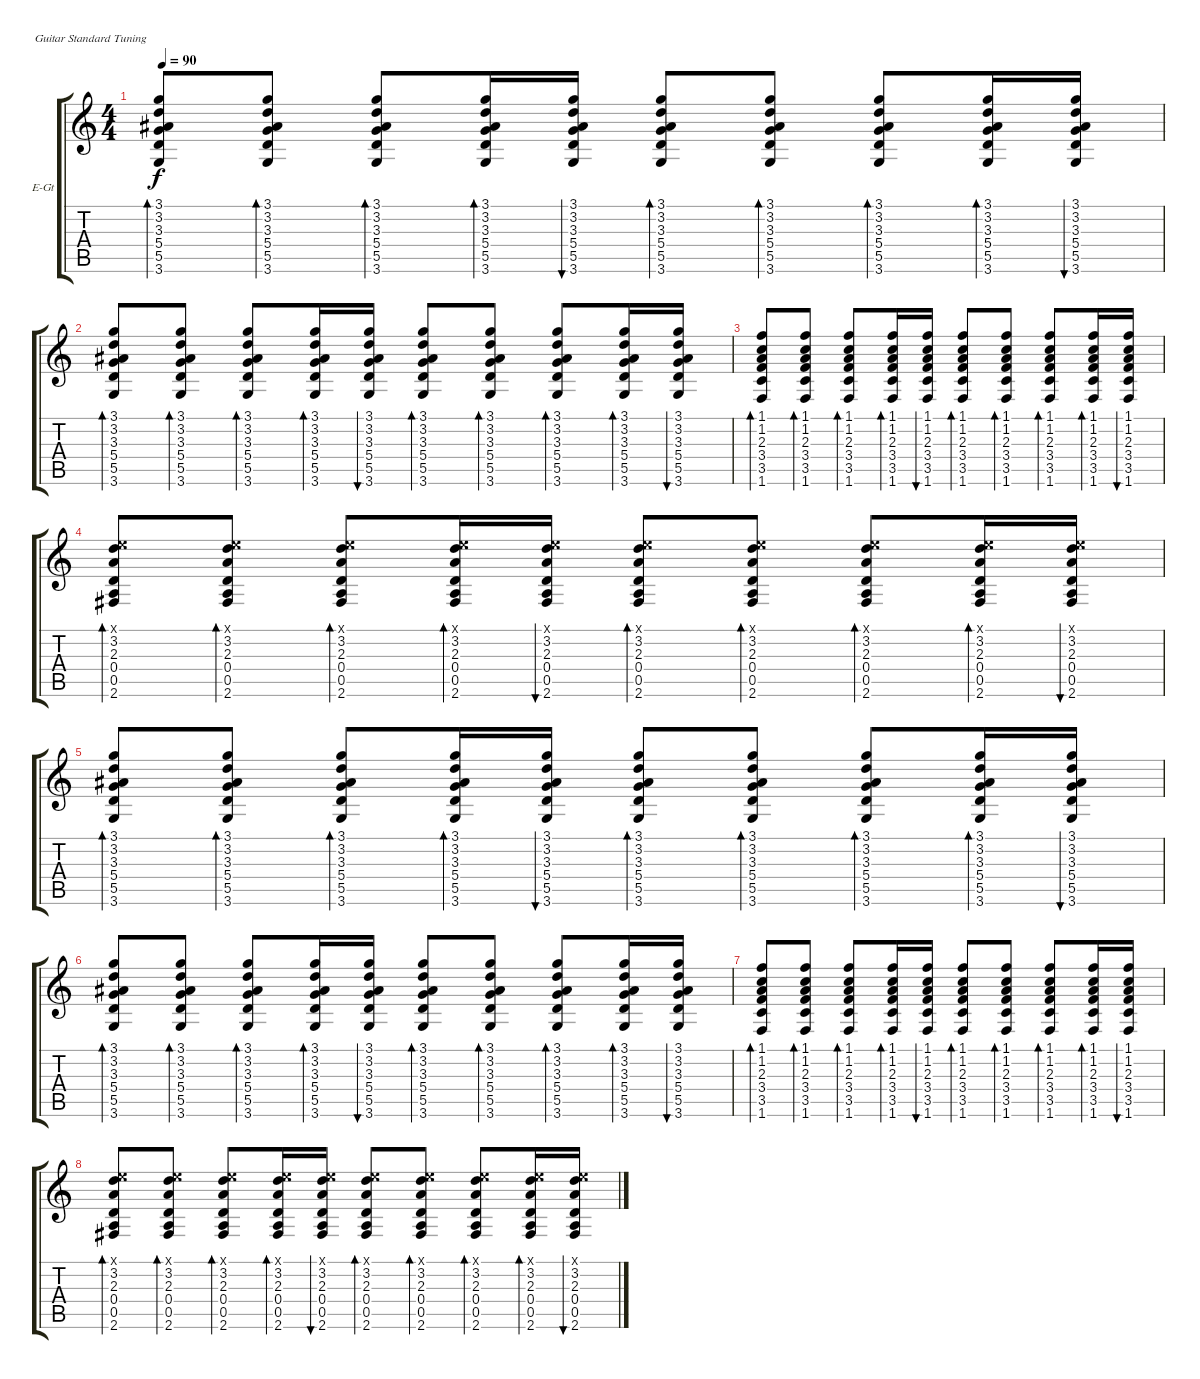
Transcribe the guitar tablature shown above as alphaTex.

\defaultSystemsLayout 4
\bracketExtendMode groupsimilarinstruments
\firstSystemTrackNameOrientation horizontal
\otherSystemsTrackNameOrientation horizontal
\track ("Electric Guitar" "E-Gt") {instrument electricguitarclean}
\staff {score tabs}
\tuning (E4 B3 G3 D3 A2 E2)
\ts (4 4)
\tempo 90
\clef g2
\ks c
(3.1 3.2 3.3 5.4 5.5 3.6).8{bd 60 dy f} (3.1 3.2 3.3 5.4 5.5 3.6).8{bd 60} (3.1 3.2 3.3 5.4 5.5 3.6).8{bd 60} (3.1 3.2 3.3 5.4 5.5 3.6).16{bd 60} (3.1 3.2 3.3 5.4 5.5 3.6).16{bu 60} (3.1 3.2 3.3 5.4 5.5 3.6).8{bd 60} (3.1 3.2 3.3 5.4 5.5 3.6).8{bd 60} (3.1 3.2 3.3 5.4 5.5 3.6).8{bd 60} (3.1 3.2 3.3 5.4 5.5 3.6).16{bd 60} (3.1 3.2 3.3 5.4 5.5 3.6).16{bu 60} |
(3.1 3.2 3.3 5.4 5.5 3.6).8{bd 60} (3.1 3.2 3.3 5.4 5.5 3.6).8{bd 60} (3.1 3.2 3.3 5.4 5.5 3.6).8{bd 60} (3.1 3.2 3.3 5.4 5.5 3.6).16{bd 60} (3.1 3.2 3.3 5.4 5.5 3.6).16{bu 60} (3.1 3.2 3.3 5.4 5.5 3.6).8{bd 60} (3.1 3.2 3.3 5.4 5.5 3.6).8{bd 60} (3.1 3.2 3.3 5.4 5.5 3.6).8{bd 60} (3.1 3.2 3.3 5.4 5.5 3.6).16{bd 60} (3.1 3.2 3.3 5.4 5.5 3.6).16{bu 60} |
(1.1 1.2 2.3 3.4 3.5 1.6).8{bd 60} (1.1 1.2 2.3 3.4 3.5 1.6).8{bd 60} (1.1 1.2 2.3 3.4 3.5 1.6).8{bd 60} (1.1 1.2 2.3 3.4 3.5 1.6).16{bd 60} (1.1 1.2 2.3 3.4 3.5 1.6).16{bu 60} (1.1 1.2 2.3 3.4 3.5 1.6).8{bd 60} (1.1 1.2 2.3 3.4 3.5 1.6).8{bd 60} (1.1 1.2 2.3 3.4 3.5 1.6).8{bd 60} (1.1 1.2 2.3 3.4 3.5 1.6).16{bd 60} (1.1 1.2 2.3 3.4 3.5 1.6).16{bu 60} |
(0.1{x} 3.2 2.3 0.4 0.5 2.6).8{bd 60} (0.1{x} 3.2 2.3 0.4 0.5 2.6).8{bd 60} (0.1{x} 3.2 2.3 0.4 0.5 2.6).8{bd 60} (0.1{x} 3.2 2.3 0.4 0.5 2.6).16{bd 60} (0.1{x} 3.2 2.3 0.4 0.5 2.6).16{bu 60} (0.1{x} 3.2 2.3 0.4 0.5 2.6).8{bd 60} (0.1{x} 3.2 2.3 0.4 0.5 2.6).8{bd 60} (0.1{x} 3.2 2.3 0.4 0.5 2.6).8{bd 60} (0.1{x} 3.2 2.3 0.4 0.5 2.6).16{bd 60} (0.1{x} 3.2 2.3 0.4 0.5 2.6).16{bu 60} |
(3.1 3.2 3.3 5.4 5.5 3.6).8{bd 60} (3.1 3.2 3.3 5.4 5.5 3.6).8{bd 60} (3.1 3.2 3.3 5.4 5.5 3.6).8{bd 60} (3.1 3.2 3.3 5.4 5.5 3.6).16{bd 60} (3.1 3.2 3.3 5.4 5.5 3.6).16{bu 60} (3.1 3.2 3.3 5.4 5.5 3.6).8{bd 60} (3.1 3.2 3.3 5.4 5.5 3.6).8{bd 60} (3.1 3.2 3.3 5.4 5.5 3.6).8{bd 60} (3.1 3.2 3.3 5.4 5.5 3.6).16{bd 60} (3.1 3.2 3.3 5.4 5.5 3.6).16{bu 60} |
(3.1 3.2 3.3 5.4 5.5 3.6).8{bd 60} (3.1 3.2 3.3 5.4 5.5 3.6).8{bd 60} (3.1 3.2 3.3 5.4 5.5 3.6).8{bd 60} (3.1 3.2 3.3 5.4 5.5 3.6).16{bd 60} (3.1 3.2 3.3 5.4 5.5 3.6).16{bu 60} (3.1 3.2 3.3 5.4 5.5 3.6).8{bd 60} (3.1 3.2 3.3 5.4 5.5 3.6).8{bd 60} (3.1 3.2 3.3 5.4 5.5 3.6).8{bd 60} (3.1 3.2 3.3 5.4 5.5 3.6).16{bd 60} (3.1 3.2 3.3 5.4 5.5 3.6).16{bu 60} |
(1.1 1.2 2.3 3.4 3.5 1.6).8{bd 60} (1.1 1.2 2.3 3.4 3.5 1.6).8{bd 60} (1.1 1.2 2.3 3.4 3.5 1.6).8{bd 60} (1.1 1.2 2.3 3.4 3.5 1.6).16{bd 60} (1.1 1.2 2.3 3.4 3.5 1.6).16{bu 60} (1.1 1.2 2.3 3.4 3.5 1.6).8{bd 60} (1.1 1.2 2.3 3.4 3.5 1.6).8{bd 60} (1.1 1.2 2.3 3.4 3.5 1.6).8{bd 60} (1.1 1.2 2.3 3.4 3.5 1.6).16{bd 60} (1.1 1.2 2.3 3.4 3.5 1.6).16{bu 60} |
(0.1{x} 3.2 2.3 0.4 0.5 2.6).8{bd 60} (0.1{x} 3.2 2.3 0.4 0.5 2.6).8{bd 60} (0.1{x} 3.2 2.3 0.4 0.5 2.6).8{bd 60} (0.1{x} 3.2 2.3 0.4 0.5 2.6).16{bd 60} (0.1{x} 3.2 2.3 0.4 0.5 2.6).16{bu 60} (0.1{x} 3.2 2.3 0.4 0.5 2.6).8{bd 60} (0.1{x} 3.2 2.3 0.4 0.5 2.6).8{bd 60} (0.1{x} 3.2 2.3 0.4 0.5 2.6).8{bd 60} (0.1{x} 3.2 2.3 0.4 0.5 2.6).16{bd 60} (0.1{x} 3.2 2.3 0.4 0.5 2.6).16{bu 60}
